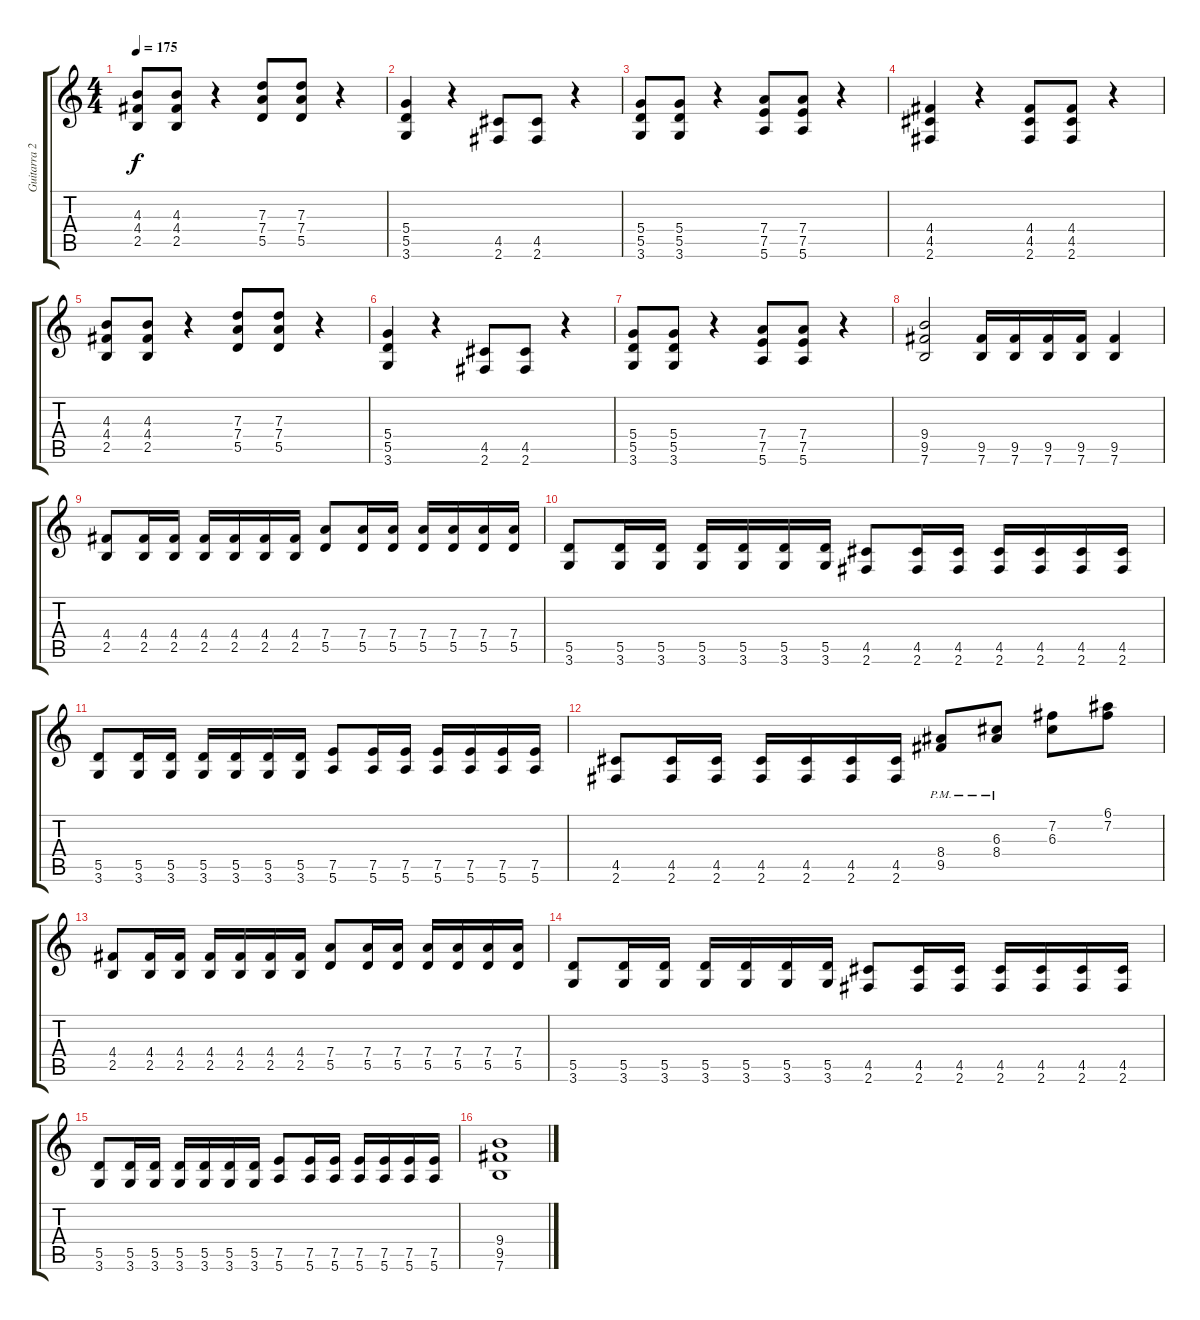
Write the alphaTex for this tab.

\track ("Guitarra 2" "Guitarra 2") {instrument distortionguitar}
\staff {score tabs}
\tuning (E4 B3 G3 D3 A2 E2) {hide}
\ts (4 4)
\tempo 175
\clef g2
\ks c
(4.3 4.4 2.5).8{dy f instrument distortionguitar} (4.3 4.4 2.5).8 r.4 (7.3 7.4 5.5).8 (7.3 7.4 5.5).8 r.4 |
(5.4 5.5 3.6).4 r.4 (4.5 2.6).8 (4.5 2.6).8 r.4 |
(5.4 5.5 3.6).8 (5.4 5.5 3.6).8 r.4 (7.4 7.5 5.6).8 (7.4 7.5 5.6).8 r.4 |
(4.4 4.5 2.6).4 r.4 (4.4 4.5 2.6).8 (4.4 4.5 2.6).8 r.4 |
(4.3 4.4 2.5).8 (4.3 4.4 2.5).8 r.4 (7.3 7.4 5.5).8 (7.3 7.4 5.5).8 r.4 |
(5.4 5.5 3.6).4 r.4 (4.5 2.6).8 (4.5 2.6).8 r.4 |
(5.4 5.5 3.6).8 (5.4 5.5 3.6).8 r.4 (7.4 7.5 5.6).8 (7.4 7.5 5.6).8 r.4 |
(9.4 9.5 7.6).2 (9.5 7.6).16 (9.5 7.6).16 (9.5 7.6).16 (9.5 7.6).16 (9.5 7.6).4 |
(4.4 2.5).8 (4.4 2.5).16 (4.4 2.5).16 (4.4 2.5).16 (4.4 2.5).16 (4.4 2.5).16 (4.4 2.5).16 (7.4 5.5).8 (7.4 5.5).16 (7.4 5.5).16 (7.4 5.5).16 (7.4 5.5).16 (7.4 5.5).16 (7.4 5.5).16 |
(5.5 3.6).8 (5.5 3.6).16 (5.5 3.6).16 (5.5 3.6).16 (5.5 3.6).16 (5.5 3.6).16 (5.5 3.6).16 (4.5 2.6).8 (4.5 2.6).16 (4.5 2.6).16 (4.5 2.6).16 (4.5 2.6).16 (4.5 2.6).16 (4.5 2.6).16 |
(5.5 3.6).8 (5.5 3.6).16 (5.5 3.6).16 (5.5 3.6).16 (5.5 3.6).16 (5.5 3.6).16 (5.5 3.6).16 (7.5 5.6).8 (7.5 5.6).16 (7.5 5.6).16 (7.5 5.6).16 (7.5 5.6).16 (7.5 5.6).16 (7.5 5.6).16 |
(4.5 2.6).8 (4.5 2.6).16 (4.5 2.6).16 (4.5 2.6).16 (4.5 2.6).16 (4.5 2.6).16 (4.5 2.6).16 (8.4{pm} 9.5{pm}).8 (6.3{pm} 8.4{pm}).8 (7.2 6.3).8 (6.1 7.2).8 |
(4.4 2.5).8 (4.4 2.5).16 (4.4 2.5).16 (4.4 2.5).16 (4.4 2.5).16 (4.4 2.5).16 (4.4 2.5).16 (7.4 5.5).8 (7.4 5.5).16 (7.4 5.5).16 (7.4 5.5).16 (7.4 5.5).16 (7.4 5.5).16 (7.4 5.5).16 |
(5.5 3.6).8 (5.5 3.6).16 (5.5 3.6).16 (5.5 3.6).16 (5.5 3.6).16 (5.5 3.6).16 (5.5 3.6).16 (4.5 2.6).8 (4.5 2.6).16 (4.5 2.6).16 (4.5 2.6).16 (4.5 2.6).16 (4.5 2.6).16 (4.5 2.6).16 |
(5.5 3.6).8 (5.5 3.6).16 (5.5 3.6).16 (5.5 3.6).16 (5.5 3.6).16 (5.5 3.6).16 (5.5 3.6).16 (7.5 5.6).8 (7.5 5.6).16 (7.5 5.6).16 (7.5 5.6).16 (7.5 5.6).16 (7.5 5.6).16 (7.5 5.6).16 |
(9.4 9.5 7.6).1
